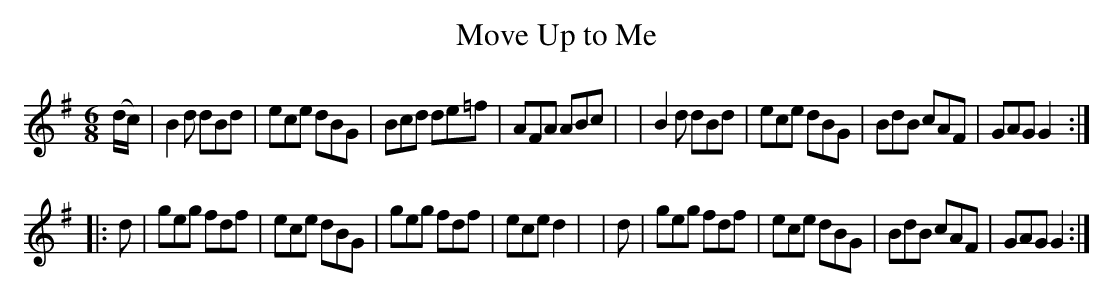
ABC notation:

X:1
T: Move Up to Me
M: 6/8
L: 1/8
K: G
(d/c/) \
| B2d dBd | ece dBG | Bcd de=f | AFA ABc |\
| B2d dBd | ece dBG | BdB cAF | GAG G2 :|
|: d | geg fdf | ece dBG | geg fdf | ece d2 |\
|  d | geg fdf | ece dBG | BdB cAF | GAG G2 :|
